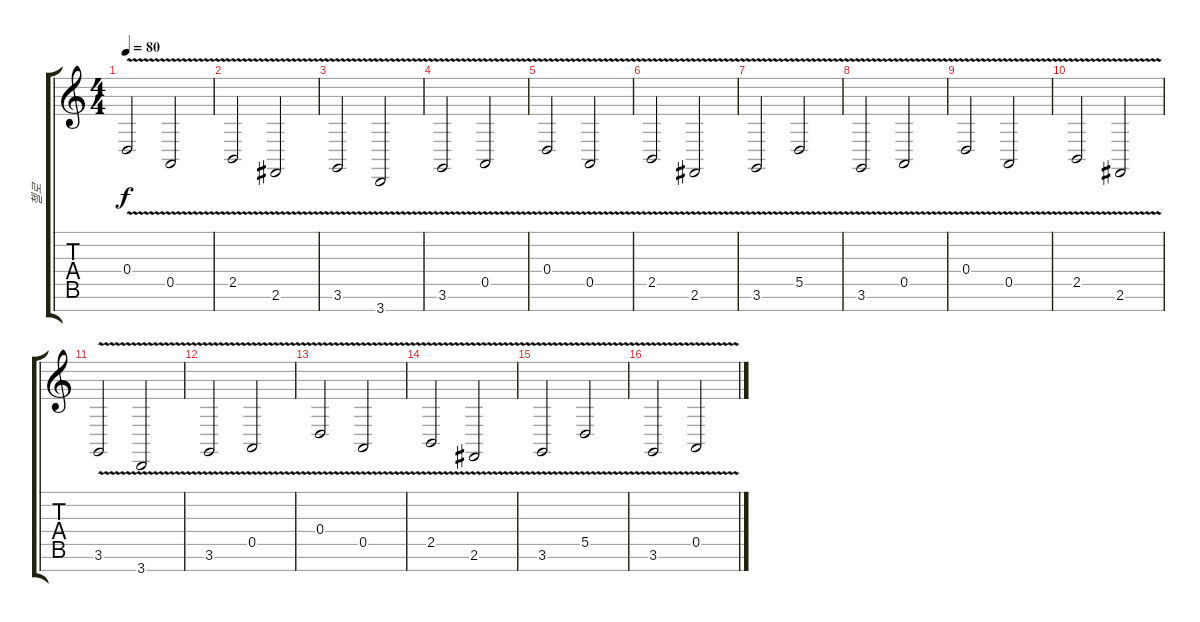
\track ("첼로" "첼로") {instrument cello}
\staff {score tabs}
\tuning (E4 B3 G3 D3 A2 E2 B1) {hide}
\ts (4 4)
\tempo 80
\clef g2
\ks c
0.4{v}.2{dy f instrument cello} 0.5{v}.2 |
2.5{v}.2 2.6{v}.2 |
3.6{v}.2 3.7{v}.2 |
3.6{v}.2 0.5{v}.2 |
0.4{v}.2 0.5{v}.2 |
2.5{v}.2 2.6{v}.2 |
3.6{v}.2 5.5{v}.2 |
3.6{v}.2 0.5{v}.2 |
0.4{v}.2 0.5{v}.2 |
2.5{v}.2 2.6{v}.2 |
3.6{v}.2 3.7{v}.2 |
3.6{v}.2 0.5{v}.2 |
0.4{v}.2 0.5{v}.2 |
2.5{v}.2 2.6{v}.2 |
3.6{v}.2 5.5{v}.2 |
3.6{v}.2 0.5{v}.2
